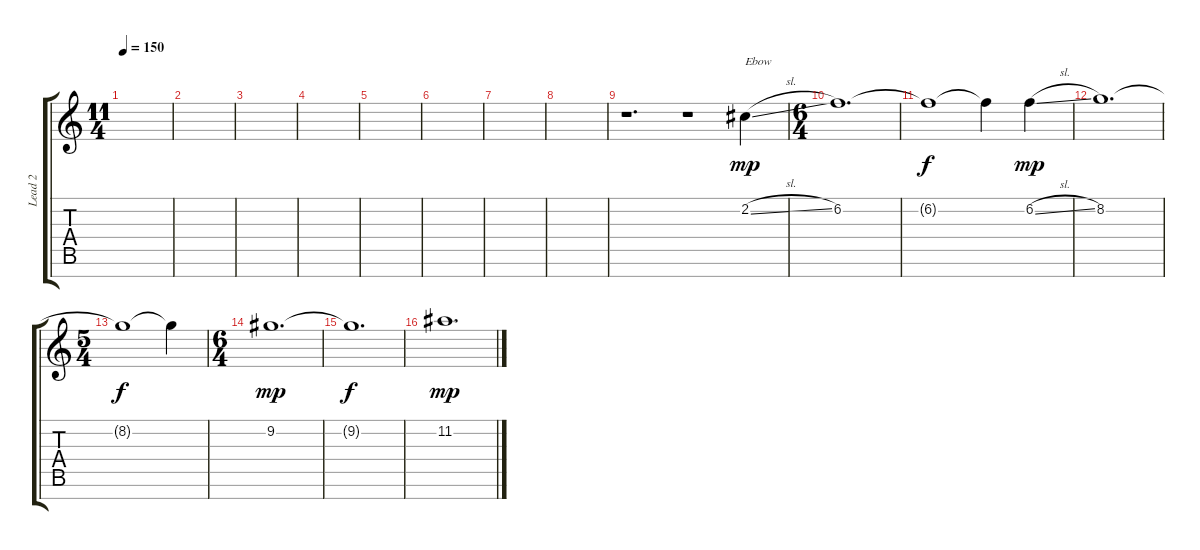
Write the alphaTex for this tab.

\track ("Lead 2" "Lead 2") {instrument overdrivenguitar}
\staff {score tabs}
\tuning (E4 B3 G3 D3 A2 E2 B1) {hide}
\ts (11 4)
\tempo 150
\clef g2
\ks c
|
|
|
|
|
|
|
|
r.1{d} r.1 2.2{sl}.4{txt "Ebow" dy mp} |
\ts (6 4)
6.2.1{d} |
6.2{t}.1{dy f} 6.2{t}.4 6.2{sl}.4{dy mp} |
8.2.1{d} |
\ts (5 4)
8.2{t}.1{dy f} 8.2{t}.4 |
\ts (6 4)
9.2.1{d dy mp} |
9.2{t}.1{d dy f} |
11.2.1{d dy mp}
